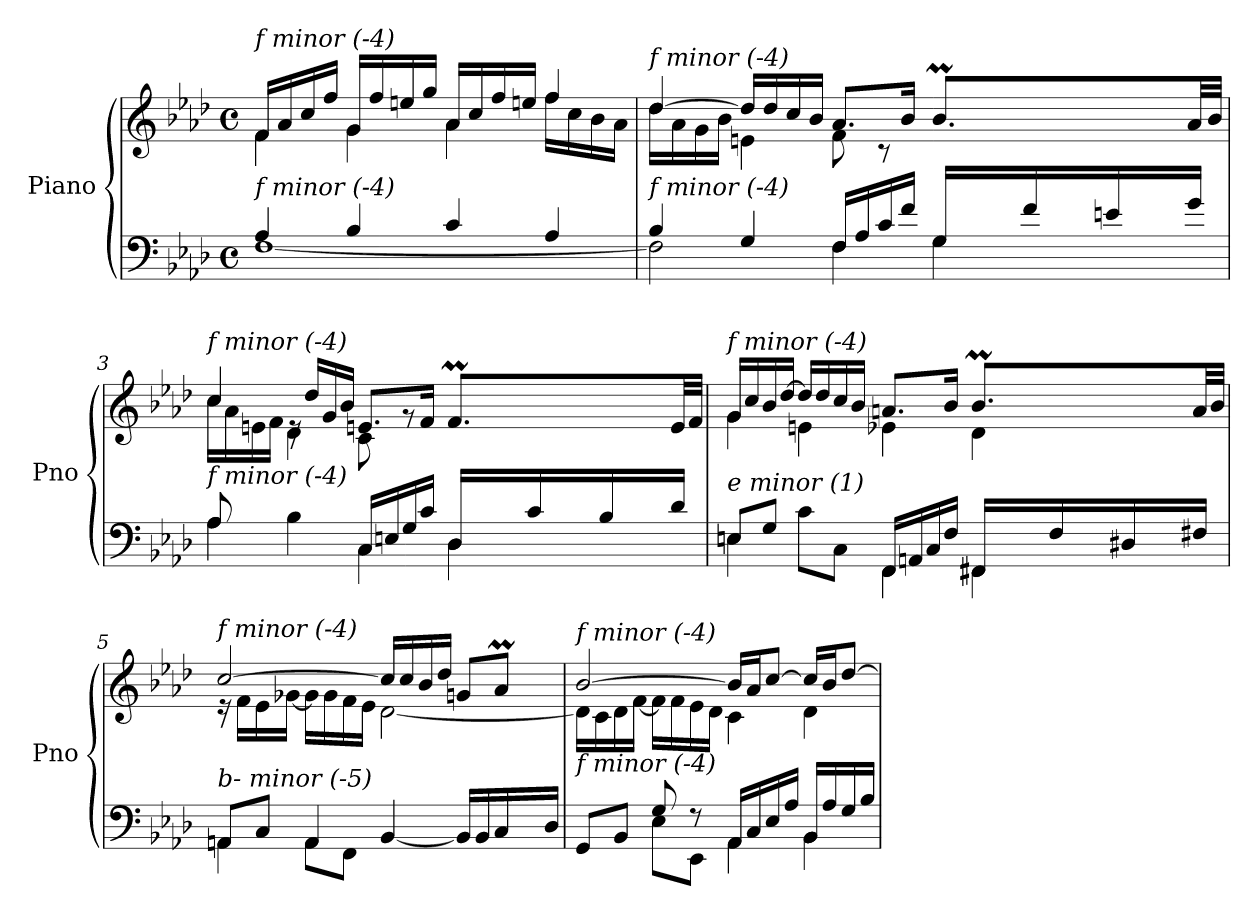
**kern	**kern
*part1	*part1
*staff2	*staff1
*I"Piano	*
*I'Pno	*
*clefF4	*clefG2
*k[b-e-a-d-]	*k[b-e-a-d-]
*M4/4	*M4/4
*met(c)	*met(c)
=1	=1
*^	*^
!	!	!LO:TX:i:t=f minor (-4)	!
!LO:TX:i:t=f minor (-4)	!	!	!
4A-/	[1F	16f/LL	4f\
.	.	16a-/	.
.	.	16cc/	.
.	.	16ff/JJ	.
4B-/	.	16g/LL	4g\
.	.	16ff/	.
.	.	16een/	.
.	.	16gg/JJ	.
4c/	.	16a-/LL	4a-\
.	.	16cc/	.
.	.	16ff/	.
.	.	16een/JJ	.
4A-/	.	4ff/	16ff\LL
.	.	.	16cc\
.	.	.	16b-\
.	.	.	16a-\JJ
=2	=2	=2	=2
*	*^	*	*
!	!	!	!LO:TX:i:t=f minor (-4)	!
!LO:TX:i:t=f minor (-4)	!	!	!	!
2...ryy	4B-/	2F\]	[4dd-/	16dd-\LL
.	.	.	.	16a-\
.	.	.	.	16g\
.	.	.	.	16b-\JJ
.	4G/	.	16dd-/LL]	4en\
.	.	.	16dd-/	.
.	.	.	16cc/	.
.	.	.	16b-/JJ	.
.	16F/LL	4F\	8.a-/L	8f\
.	16A-/	.	.	.
.	16c/	.	.	8r
.	16f/JJ	.	16b-/Jk	.
.	16G/LL	4G\	8.b-M/L	64ccyy
.	.	.	.	64b-yy
.	.	.	.	64ccyy
.	.	.	.	64b-yy
.	16f/	.	.	64ccyy
.	.	.	.	64b-yy
.	.	.	.	64ccyy
.	.	.	.	64b-yy
.	16en/	.	.	64ccyy
.	.	.	.	64b-yy
.	.	.	.	64ccyy
.	.	.	.	64b-yy
16ryy	16g/JJ	.	32a-/LL	16ryy
.	.	.	32b-/JJJ	.
!!LO:LB:g=z
=3	=3	=3	=3	=3
*	*	*	*	*^
!	!	!	!LO:TX:i:t=f minor (-4)	!	!
!LO:TX:i:t=f minor (-4)	!	!	!	!	!
2...ryy	4A-\	8A-/	4cc/	16cc\LL	8ryy
.	.	.	.	16a-\	.
.	.	4.ryy	.	16en\	4.ryy
.	.	.	.	16f\JJ	.
.	4B-\	.	16re	4d-\	.
.	.	.	16dd-/LL	.	.
.	.	.	16g/	.	.
.	.	.	16b-/JJ	.	.
.	16C/LL	4C\	8.en/L	8c\	2ryy
.	16En/	.	.	.	.
.	16G/	.	.	8rg	.
.	16c/JJ	.	16f/Jk	.	.
.	16D-/LL	4D-\	8.fM/L	64gyy	.
.	.	.	.	64fyy	.
.	.	.	.	64gyy	.
.	.	.	.	64fyy	.
.	16c/	.	.	64gyy	.
.	.	.	.	64fyy	.
.	.	.	.	64gyy	.
.	.	.	.	64fyy	.
.	16B-/	.	.	64gyy	.
.	.	.	.	64fyy	.
.	.	.	.	64gyy	.
.	.	.	.	64fyy	.
16ryy	16d-/JJ	.	32e/LL	16ryy	.
.	.	.	32f/JJJ	.	.
!!LO:LB:g=z
=4	=4	=4	=4	=4	=4
*	*	*	*	*	*^
!	!	!	!LO:TX:i:t=f minor (-4)	!	!	!
!LO:TX:i:t=e minor (1)	!	!	!	!	!	!
2.ryy	8En/L	4En\	16g/LL	4g\	2.ryy	4ryy
.	.	.	16cc/	.	.	.
.	8G/J	.	16b-/	.	.	.
.	.	.	[16dd-/JJ	.	.	.
.	8c\L	4ryy	16dd-/LL]	4en\	.	4ryy
.	.	.	16dd-/	.	.	.
.	8C\J	.	16cc/	.	.	.
.	.	.	16b-/JJ	.	.	.
.	16FF/LL	4FF\	8.an/L	4e-X\	.	2ryy
.	16AAn/	.	.	.	.	.
.	16C/	.	.	.	.	.
.	16F/JJ	.	16b-/Jk	.	.	.
8.ryy	16FF#Xi/LL	4FF#Xi\	8.b-M/L	4d-\	64ccyy	.
.	.	.	.	.	64b-yy	.
.	.	.	.	.	64ccyy	.
.	.	.	.	.	64b-yy	.
.	16F/	.	.	.	64ccyy	.
.	.	.	.	.	64b-yy	.
.	.	.	.	.	64ccyy	.
.	.	.	.	.	64b-yy	.
.	16D#Xi/	.	.	.	64ccyy	.
.	.	.	.	.	64b-yy	.
.	.	.	.	.	64ccyy	.
.	.	.	.	.	64b-yy	.
16ryy	16F#Xi/JJ	.	32a/LL	.	16ryy	.
.	.	.	32b-/JJJ	.	.	.
!!LO:LB:g=z	!!	!!	!!
=5	=5	=5	=5	=5	=5	=5
!	!	!	!LO:TX:i:t=f minor (-4)	!	!	!
!LO:TX:i:t=b- minor (-5)	!	!	!	!	!	!
2ryy	8AAn/L	4AAn\	[2cc/	16r	2ryy	2ryy
.	.	.	.	16f\LL	.	.
.	8C/J	.	.	16e-\	.	.
.	.	.	.	[16g-X\JJ	.	.
.	4AA/	8AA\L	.	16g-\LL]	.	.
.	.	.	.	16g-\	.	.
.	.	8FF\J	.	16f\	.	.
.	.	.	.	16e-\JJ	.	.
4ryy	[4BB-/	2ryy	16cc/LL]	[2d-\	4ryy	2ryy
.	.	.	16cc/	.	.	.
.	.	.	16b-/	.	.	.
.	.	.	16dd-/JJ	.	.	.
8ryy	16BB-/LL]	.	8gn/L	.	8ryy	.
.	16BB-/	.	.	.	.	.
64ryy	16C/	.	8a-M/J	.	64ryy	.
16..ryy	.	.	.	.	64b-yy	.
.	.	.	.	.	16.a-yy	.
.	16D-/JJ	.	.	.	.	.
*	*v	*v	*	*	*	*
*	*	*	*	*v	*v
=6	=6	=6	=6	=6
!	!	!LO:TX:i:t=f minor (-4)	!	!
!LO:TX:i:t=f minor (-4)	!	!	!	!
8GG/L	4ryy	[2b-/	16d-\LL]	4ryy
.	.	.	16c\	.
8BB-/J	.	.	16d-\	.
.	.	.	[16f\JJ	.
8G/	8E-\L	.	16f\LL]	2.ryy
.	.	.	16f\	.
8r	8EE-\J	.	16e-\	.
.	.	.	16d-\JJ	.
16AA-/LL	4AA-\	16b-/LL]	4c\	.
16C/	.	16a-/J	.	.
16E-/	.	[8cc/J	.	.
16A-/JJ	.	.	.	.
16BB-/LL	4BB-\	16cc/LL]	4d-\	.
16A-/	.	16b-/J	.	.
16G/	.	[8dd-/J	.	.
16B-/JJ	.	.	.	.
*v	*v	*	*	*
*	*v	*v	*v
=	=
*-	*-
